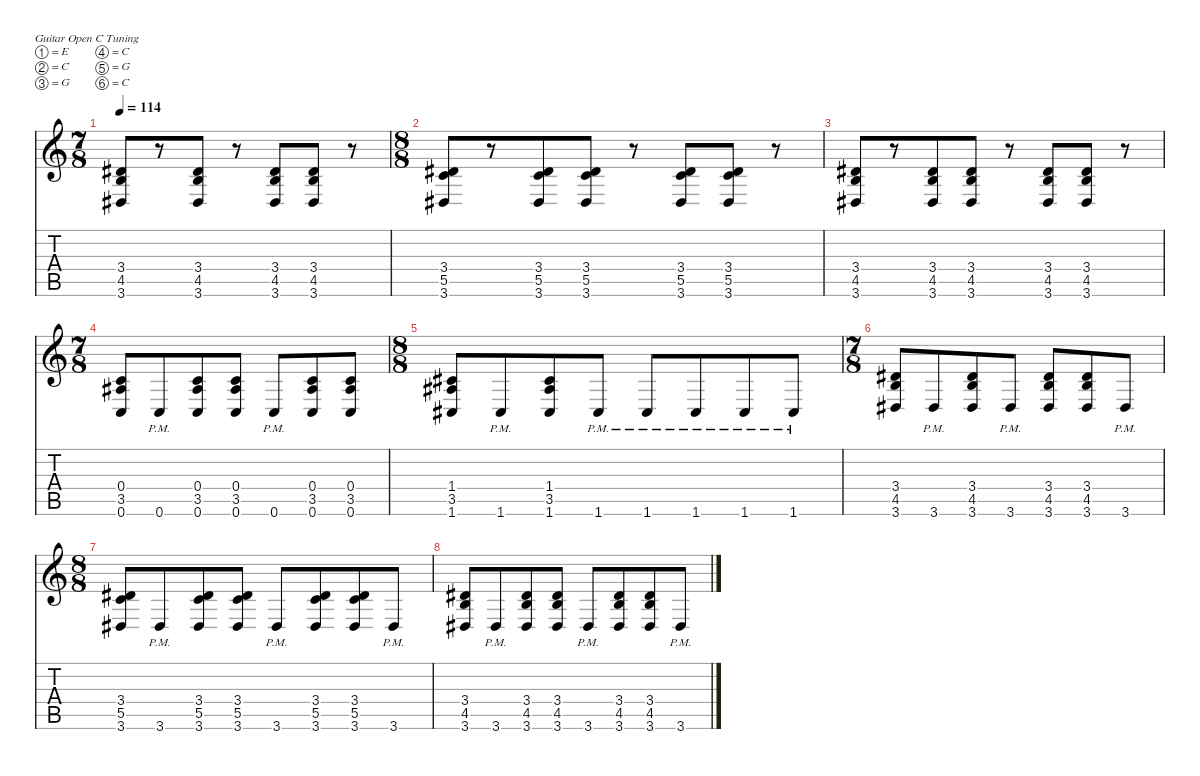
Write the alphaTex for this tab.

\defaultSystemsLayout 4
\hideDynamics
\bracketExtendMode nobrackets
\singleTrackTrackNamePolicy hidden
\multiTrackTrackNamePolicy hidden
\firstSystemTrackNameMode fullname
\firstSystemTrackNameOrientation horizontal
\otherSystemsTrackNameOrientation horizontal
\track ("GTR Disto" "dist.guit.") {instrument distortionguitar}
\staff {score tabs}
\tuning (E4 C4 G3 C3 G2 C2)
\ts (7 8)
\beaming (8 4 4 4 4)
\tempo 114
\clef g2
\ks c
(3.4{acc #} 4.5 3.6{acc #}).8{dy f beam Up} r.8{beam Up} (3.4{acc #} 4.5 3.6{acc #}).8{beam Up} r.8{beam Up} (3.4{acc #} 4.5 3.6{acc #}).8{beam Up} (3.4{acc #} 4.5 3.6{acc #}).8{beam Up} r.8{beam Up} |
\ts (8 8)
\beaming (8 4 4 4 4)
(3.4{acc #} 5.5 3.6{acc #}).8{beam Up} r.8{beam Up} (3.4{acc #} 5.5 3.6{acc #}).8{beam Up} (3.4{acc #} 5.5 3.6{acc #}).8{beam Up} r.8{beam Up} (3.4{acc #} 5.5 3.6{acc #}).8{beam Up} (3.4{acc #} 5.5 3.6{acc #}).8{beam Up} r.8{beam Up} |
(3.4{acc #} 4.5 3.6{acc #}).8{beam Up} r.8{beam Up} (3.4{acc #} 4.5 3.6{acc #}).8{beam Up} (3.4{acc #} 4.5 3.6{acc #}).8{beam Up} r.8{beam Up} (3.4{acc #} 4.5 3.6{acc #}).8{beam Up} (3.4{acc #} 4.5 3.6{acc #}).8{beam Up} r.8{beam Up} |
\ts (7 8)
\beaming (8 4 4 4 4)
(0.4 3.5{acc #} 0.6).8{beam Up} 0.6{pm}.8{beam Up} (0.4 3.5{acc #} 0.6).8{beam Up} (0.4 3.5{acc #} 0.6).8{beam Up} 0.6{pm}.8{beam Up} (0.4 3.5{acc #} 0.6).8{beam Up} (0.4 3.5{acc #} 0.6).8{beam Up} |
\ts (8 8)
\beaming (8 4 4 4 4)
(1.4{acc #} 3.5{acc #} 1.6{acc #}).8{beam Up} 1.6{pm acc #}.8{beam Up} (1.4{acc #} 3.5{acc #} 1.6{acc #}).8{beam Up} 1.6{pm acc #}.8{beam Up} 1.6{pm acc #}.8{beam Up} 1.6{pm acc #}.8{beam Up} 1.6{pm acc #}.8{beam Up} 1.6{pm acc #}.8{beam Up} |
\ts (7 8)
\beaming (8 4 4 4 4)
(3.4{acc #} 4.5 3.6{acc #}).8{beam Up} 3.6{pm acc #}.8{beam Up} (3.4{acc #} 4.5 3.6{acc #}).8{beam Up} 3.6{pm acc #}.8{beam Up} (3.4{acc #} 4.5 3.6{acc #}).8{beam Up} (3.4{acc #} 4.5 3.6{acc #}).8{beam Up} 3.6{pm acc #}.8{beam Up} |
\ts (8 8)
\beaming (8 4 4 4 4)
(3.4{acc #} 5.5 3.6{acc #}).8{beam Up} 3.6{pm acc #}.8{beam Up} (3.4{acc #} 5.5 3.6{acc #}).8{beam Up} (3.4{acc #} 5.5 3.6{acc #}).8{beam Up} 3.6{pm acc #}.8{beam Up} (3.4{acc #} 5.5 3.6{acc #}).8{beam Up} (3.4{acc #} 5.5 3.6{acc #}).8{beam Up} 3.6{pm acc #}.8{beam Up} |
(3.4{acc #} 4.5 3.6{acc #}).8{beam Up} 3.6{pm acc #}.8{beam Up} (3.4{acc #} 4.5 3.6{acc #}).8{beam Up} (3.4{acc #} 4.5 3.6{acc #}).8{beam Up} 3.6{pm acc #}.8{beam Up} (3.4{acc #} 4.5 3.6{acc #}).8{beam Up} (3.4{acc #} 4.5 3.6{acc #}).8{beam Up} 3.6{pm acc #}.8{beam Up}
